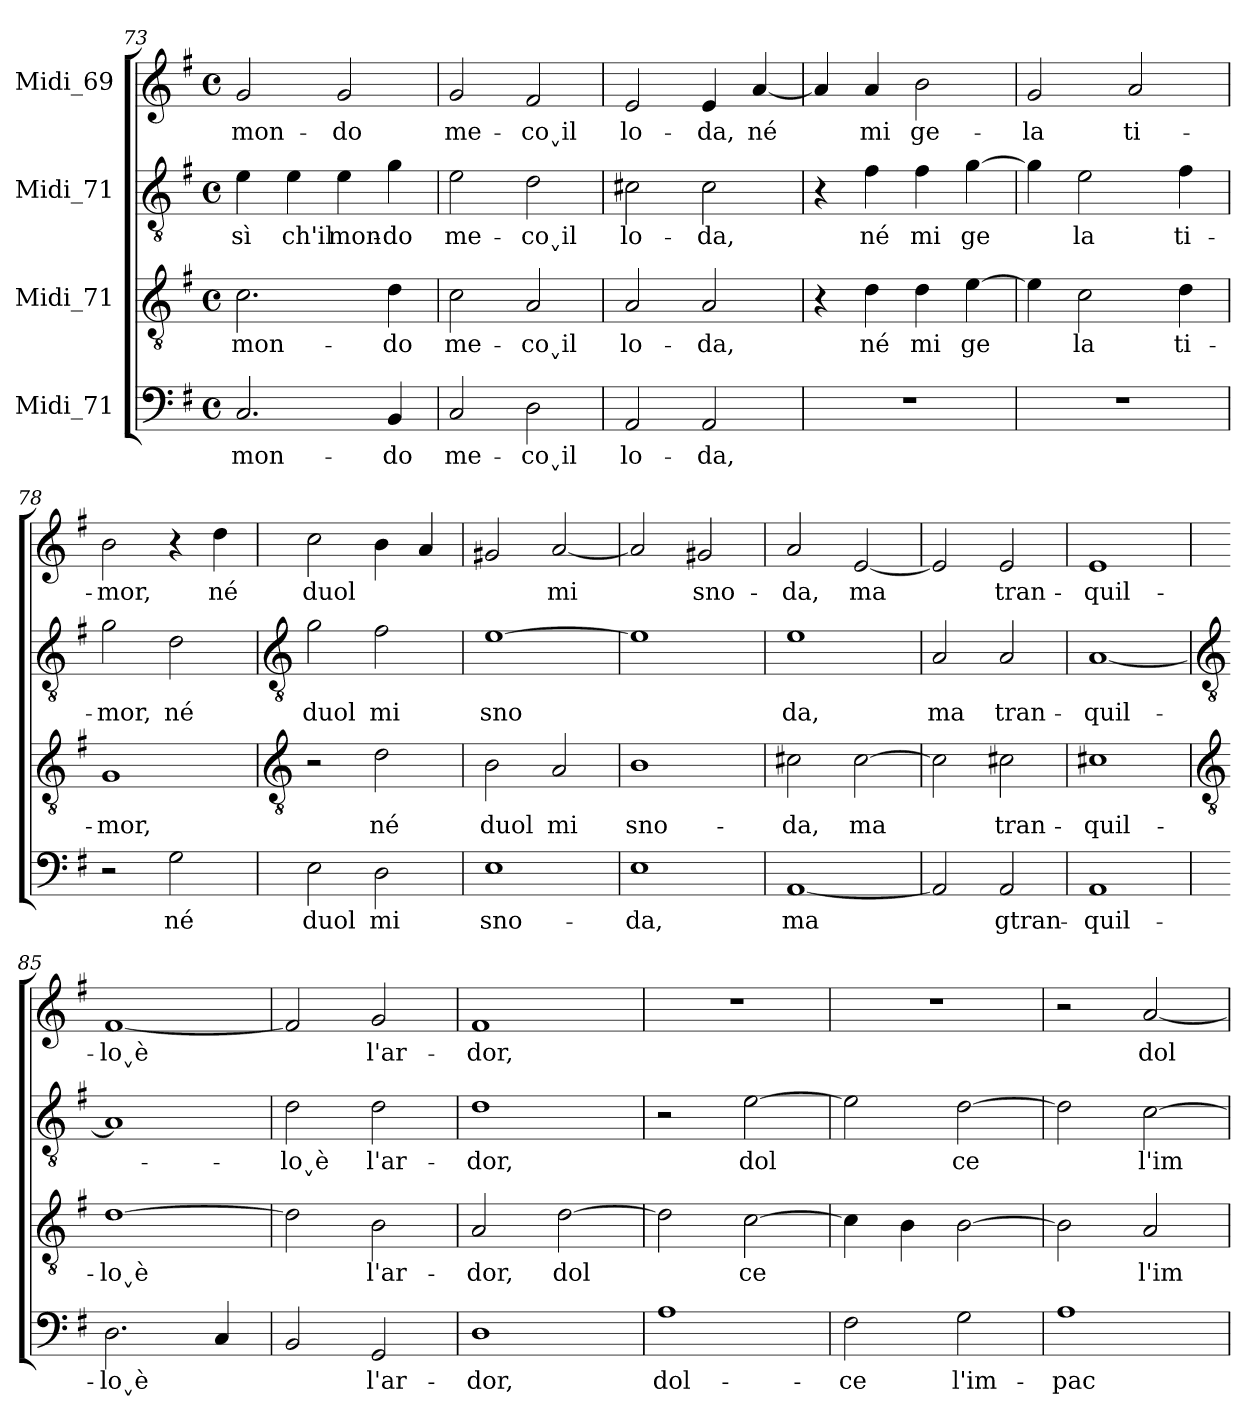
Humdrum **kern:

**kern	**text	**kern	**text	**kern	**text	**kern	**text
*part4	*part4	*part3	*part3	*part2	*part2	*part1	*part1
*staff4	*staff4	*staff3	*staff3	*staff2	*staff2	*staff1	*staff1
*I"Midi_71	*	*I"Midi_71	*	*I"Midi_71	*	*I"Midi_69	*
!!LO:LB:g=z
*clefF4	*	*clefGv2	*	*clefGv2	*	*clefG2	*
*k[f#]	*	*k[f#]	*	*k[f#]	*	*k[f#]	*
*G:	*	*G:	*	*G:	*	*G:	*
*M4/4	*	*M4/4	*	*M4/4	*	*M4/4	*
*met(c)	*	*met(c)	*	*met(c)	*	*met(c)	*
=73	=73	=73	=73	=73	=73	=73	=73
!	!LO:LY:b	!	!LO:LY:b	!	!LO:LY:b	!	!LO:LY:b
2.C	mon-	2.c	mon-	4e	sì	2g	mon-
!	!	!	!	!	!LO:LY:b	!	!
.	.	.	.	4e	ch'il	.	.
!	!	!	!	!	!LO:LY:b	!	!LO:LY:b
.	.	.	.	4e	mon-	2g	-do
!	!LO:LY:b	!	!LO:LY:b	!	!LO:LY:b	!	!
4BB	-do	4d	-do	4g	-do	.	.
=74	=74	=74	=74	=74	=74	=74	=74
!	!LO:LY:b	!	!LO:LY:b	!	!LO:LY:b	!	!LO:LY:b
2C	me-	2c	me-	2e	me-	2g	me-
!	!LO:LY:b	!	!LO:LY:b	!	!LO:LY:b	!	!LO:LY:b
2D	-coˬil	2A	-coˬil	2d	-coˬil	2f#	-coˬil
=75	=75	=75	=75	=75	=75	=75	=75
!	!LO:LY:b	!	!LO:LY:b	!	!LO:LY:b	!	!LO:LY:b
2AA	lo-	2A	lo-	2c#X	lo-	2e	lo-
!	!LO:LY:b	!	!LO:LY:b	!	!LO:LY:b	!	!LO:LY:b
2AA	-da,	2A	-da,	2c#	-da,	4e	-da,
!	!	!	!	!	!	!	!LO:LY:b
.	.	.	.	.	.	[4a	né
=76	=76	=76	=76	=76	=76	=76	=76
1r	.	4r	.	4r	.	4a]	.
!	!	!	!LO:LY:b	!	!LO:LY:b	!	!LO:LY:b
.	.	4d	né	4f#	né	4a	mi
!	!	!	!LO:LY:b	!	!LO:LY:b	!	!LO:LY:b
.	.	4d	mi	4f#	mi	2b	ge-
!	!	!	!LO:LY:b	!	!LO:LY:b	!	!
.	.	[4e	ge	[4g	ge	.	.
=77	=77	=77	=77	=77	=77	=77	=77
!	!	!	!	!	!	!	!LO:LY:b
1r	.	4e]	.	4g]	.	2g	-la
!	!	!	!LO:LY:b	!	!LO:LY:b	!	!
.	.	2c	la	2e	la	.	.
!	!	!	!	!	!	!	!LO:LY:b
.	.	.	.	.	.	2a	ti-
!	!	!	!LO:LY:b	!	!LO:LY:b	!	!
.	.	4d	ti-	4f#	ti-	.	.
=78	=78	=78	=78	=78	=78	=78	=78
!	!	!	!LO:LY:b	!	!LO:LY:b	!	!LO:LY:b
2r	.	1G	-mor,	2g	-mor,	2b	-mor,
!	!LO:LY:b	!	!	!	!LO:LY:b	!	!
2G	né	.	.	2d	né	4r	.
!	!	!	!	!	!	!	!LO:LY:b
.	.	.	.	.	.	4dd	né
!!LO:LB:g=z
=79	=79	=79	=79	=79	=79	=79	=79
*	*	*clefGv2	*	*clefGv2	*	*	*
!	!LO:LY:b	!	!	!	!LO:LY:b	!	!LO:LY:b
2E	duol	2r	.	2g	duol	2cc	duol
!	!LO:LY:b	!	!LO:LY:b	!	!LO:LY:b	!	!
2D	mi	2d	né	2f#	mi	4b	.
.	.	.	.	.	.	4a	.
=80	=80	=80	=80	=80	=80	=80	=80
!	!LO:LY:b	!	!LO:LY:b	!	!LO:LY:b	!	!
1E	sno-	2B	duol	[1e	sno	2g#X	.
!	!	!	!LO:LY:b	!	!	!	!LO:LY:b
.	.	2A	mi	.	.	[2a	mi
=81	=81	=81	=81	=81	=81	=81	=81
!	!LO:LY:b	!	!LO:LY:b	!	!	!	!
1E	-da,	1B	sno-	1e]	.	2a]	.
!	!	!	!	!	!	!	!LO:LY:b
.	.	.	.	.	.	2g#X	sno-
=82	=82	=82	=82	=82	=82	=82	=82
!	!LO:LY:b	!	!LO:LY:b	!	!LO:LY:b	!	!LO:LY:b
[1AA	ma	2c#X	-da,	1e	da,	2a	-da,
!	!	!	!LO:LY:b	!	!	!	!LO:LY:b
.	.	[2c#	ma	.	.	[2e	ma
=83	=83	=83	=83	=83	=83	=83	=83
!	!	!	!	!	!LO:LY:b	!	!
2AA]	.	2c#]	.	2A	ma	2e]	.
!	!LO:LY:b	!	!LO:LY:b	!	!LO:LY:b	!	!LO:LY:b
2AA	gtran-	2c#	tran-	2A	tran-	2e	tran-
=84	=84	=84	=84	=84	=84	=84	=84
!	!LO:LY:b	!	!LO:LY:b	!	!LO:LY:b	!	!LO:LY:b
1AA	-quil-	1c#X	-quil-	[1A	-quil-	1e	-quil-
!!LO:LB:g=z
=85	=85	=85	=85	=85	=85	=85	=85
*	*	*clefGv2	*	*clefGv2	*	*	*
!	!LO:LY:b	!	!LO:LY:b	!	!	!	!LO:LY:b
2.D	-loˬè	[1d	-loˬè	1A]	.	[1f#	-loˬè
4C	.	.	.	.	.	.	.
=86	=86	=86	=86	=86	=86	=86	=86
!	!	!	!	!	!LO:LY:b	!	!
2BB	.	2d]	.	2d	-loˬè	2f#]	.
!	!LO:LY:b	!	!LO:LY:b	!	!LO:LY:b	!	!LO:LY:b
2GG	l'ar-	2B	l'ar-	2d	l'ar-	2g	l'ar--
=87	=87	=87	=87	=87	=87	=87	=87
!	!LO:LY:b	!	!LO:LY:b	!	!LO:LY:b	!	!LO:LY:b
1D	-dor,	2A	-dor,	1d	-dor,	1f#	-dor,
!	!	!	!LO:LY:b	!	!	!	!
.	.	[2d	dol	.	.	.	.
=88	=88	=88	=88	=88	=88	=88	=88
!	!LO:LY:b	!	!	!	!	!	!
1A	dol-	2d]	.	2r	.	1r	.
!	!	!	!LO:LY:b	!	!LO:LY:b	!	!
.	.	[2c	ce	[2e	dol	.	.
=89	=89	=89	=89	=89	=89	=89	=89
!	!LO:LY:b	!	!	!	!	!	!
2F#	-ce	4c]	.	2e]	.	1r	.
.	.	4B	.	.	.	.	.
!	!LO:LY:b	!	!	!	!LO:LY:b	!	!
2G	l'im-	[2B	.	[2d	ce	.	.
=90	=90	=90	=90	=90	=90	=90	=90
!	!LO:LY:b	!	!	!	!	!	!
1A	-pac-	2B]	.	2d]	.	2r	.
!	!	!	!LO:LY:b	!	!LO:LY:b	!	!LO:LY:b
.	.	2A	l'im-	[2c	l'im	[2a	dol
=	=	=	=	=	=	=	=
*-	*-	*-	*-	*-	*-	*-	*-
